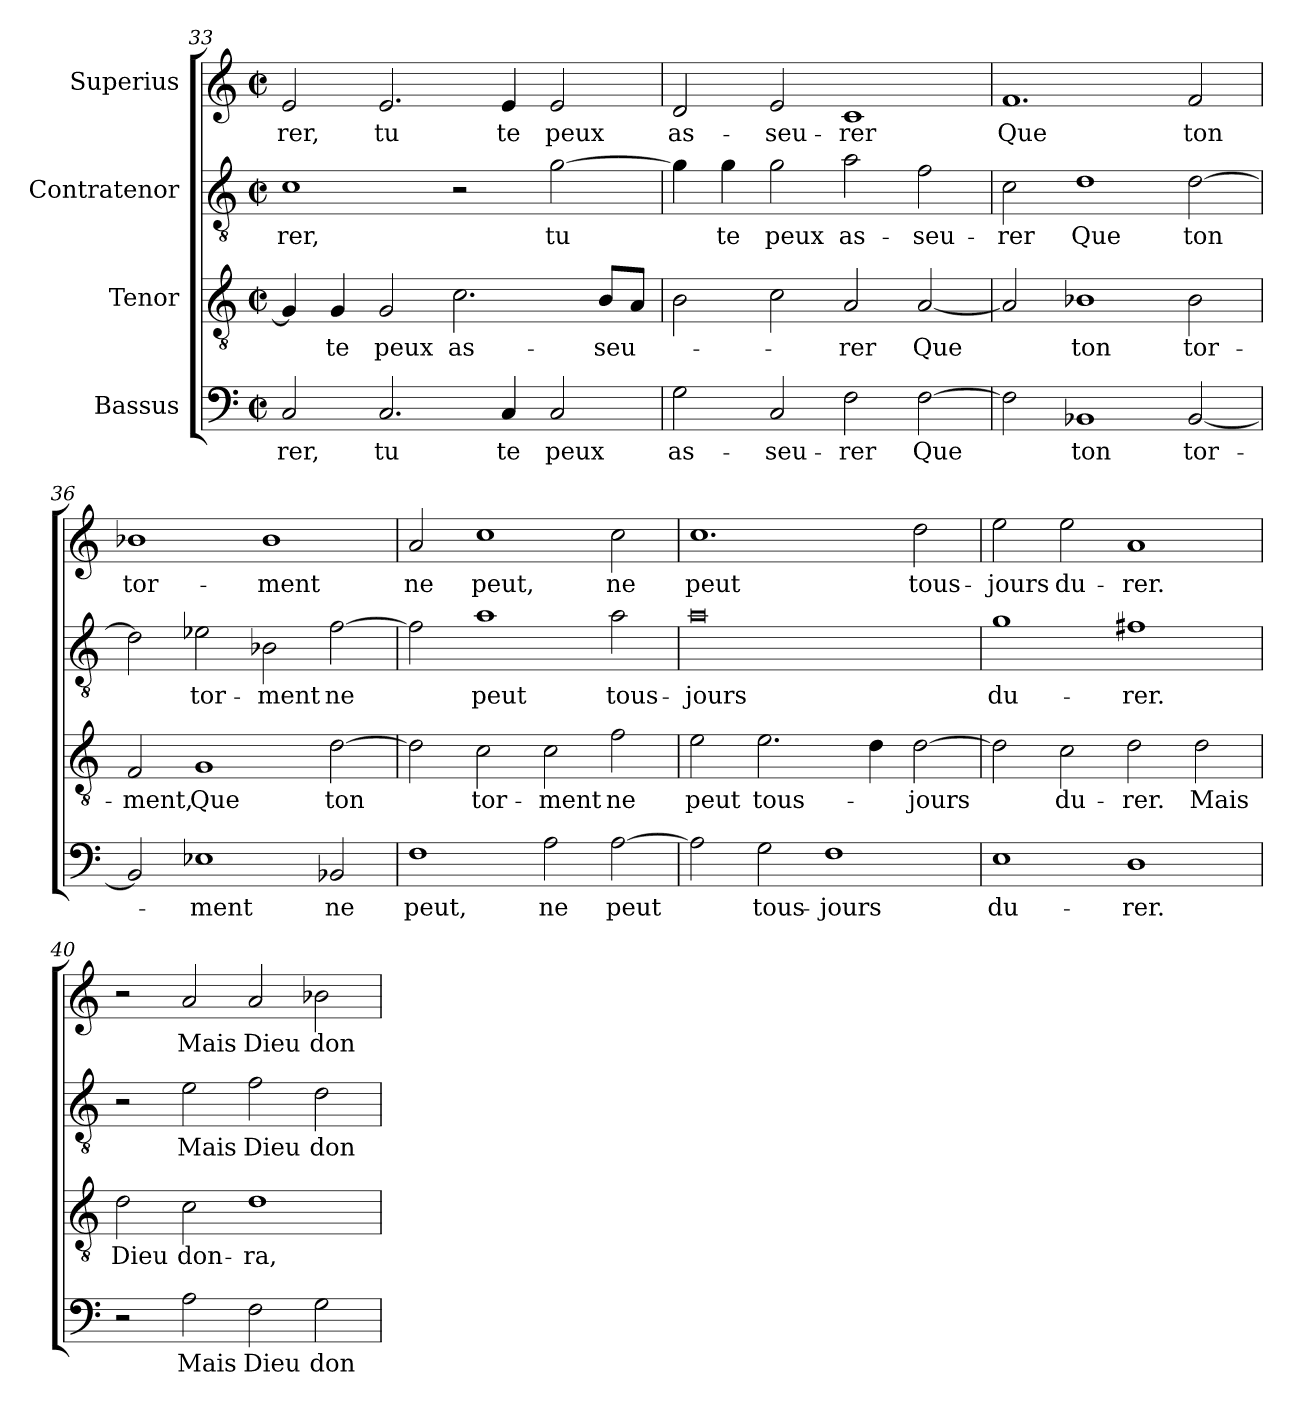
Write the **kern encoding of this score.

**kern	**text	**kern	**text	**kern	**text	**kern	**text
*part4	*part4	*part3	*part3	*part2	*part2	*part1	*part1
*staff4	*staff4	*staff3	*staff3	*staff2	*staff2	*staff1	*staff1
*I"Bassus	*	*I"Tenor	*	*I"Contratenor	*	*I"Superius	*
*clefF4	*	*clefGv2	*	*clefGv2	*	*clefG2	*
*k[]	*	*k[]	*	*k[]	*	*k[]	*
*C:	*	*C:	*	*C:	*	*C:	*
*M2/2	*	*M2/2	*	*M2/2	*	*M2/2	*
*met(c|)	*	*met(c|)	*	*met(c|)	*	*met(c|)	*
=33	=33	=33	=33	=33	=33	=33	=33
2C/	-rer,	4G/]	.	1c\	-rer,	2e/	-rer,
.	.	4G/	te	.	.	.	.
2.C/	tu	2G/	peux	.	.	2.e/	tu
.	.	2.c\	as-	2r	.	.	.
4C/	te	.	.	.	.	4e/	te
2C/	peux	.	.	[2g\	tu	2e/	peux
.	.	8B/L	-seu-	.	.	.	.
.	.	8A/J	.	.	.	.	.
=34	=34	=34	=34	=34	=34	=34	=34
2G\	as-	2B\	.	4g\]	.	2d/	as-
.	.	.	.	4g\	te	.	.
2C/	-seu-	2c\	.	2g\	peux	2e/	-seu-
2F\	-rer	2A/	-rer	2a\	as-	1c/	-rer
[2F\	Que	[2A/	Que	2f\	-seu-	.	.
=35	=35	=35	=35	=35	=35	=35	=35
2F\]	.	2A/]	.	2c\	-rer	1.f/	Que
1BB-X/	ton	1B-X\	ton	1d\	Que	.	.
[2BB-/	tor-	2B-\	tor-	[2d\	ton	2f/	ton
!!LO:PB:g=z
=36	=36	=36	=36	=36	=36	=36	=36
2BB-/]	.	2F/	-ment,	2d\]	.	1b-X\	tor-
1E-X\	-ment	1G/	Que	2e-X\	tor-	.	.
.	.	.	.	2B-X\	-ment	1b-\	-ment
2BB-/	ne	[2d\	ton	[2f\	ne	.	.
=37	=37	=37	=37	=37	=37	=37	=37
1F\	peut,	2d\]	.	2f\]	.	2a/	ne
.	.	2c\	tor-	1a\	peut	1cc\	peut,
2A\	ne	2c\	-ment	.	.	.	.
[2A\	peut	2f\	ne	2a\	tous-	2cc\	ne
=38	=38	=38	=38	=38	=38	=38	=38
2A\]	.	2e\	peut	0a\	-jours	1.cc\	peut
2G\	tous-	2.e\	tous-	.	.	.	.
1F\	-jours	.	.	.	.	.	.
.	.	4d\	.	.	.	.	.
.	.	[2d\	-jours	.	.	2dd\	tous-
=39	=39	=39	=39	=39	=39	=39	=39
1E\	du-	2d\]	.	1g\	du-	2ee\	-jours
.	.	2c\	du-	.	.	2ee\	du-
1D\	-rer.	2d\	-rer.	1f#X\	-rer.	1a/	-rer.
.	.	2d\	Mais	.	.	.	.
=40	=40	=40	=40	=40	=40	=40	=40
2r	.	2d\	Dieu	2r	.	2r	.
2A\	Mais	2c\	don-	2e\	Mais	2a/	Mais
2F\	Dieu	1d\	-ra,	2f\	Dieu	2a/	Dieu
2G\	don-	.	.	2d\	don-	2b-X\	don-
=	=	=	=	=	=	=	=
*-	*-	*-	*-	*-	*-	*-	*-
